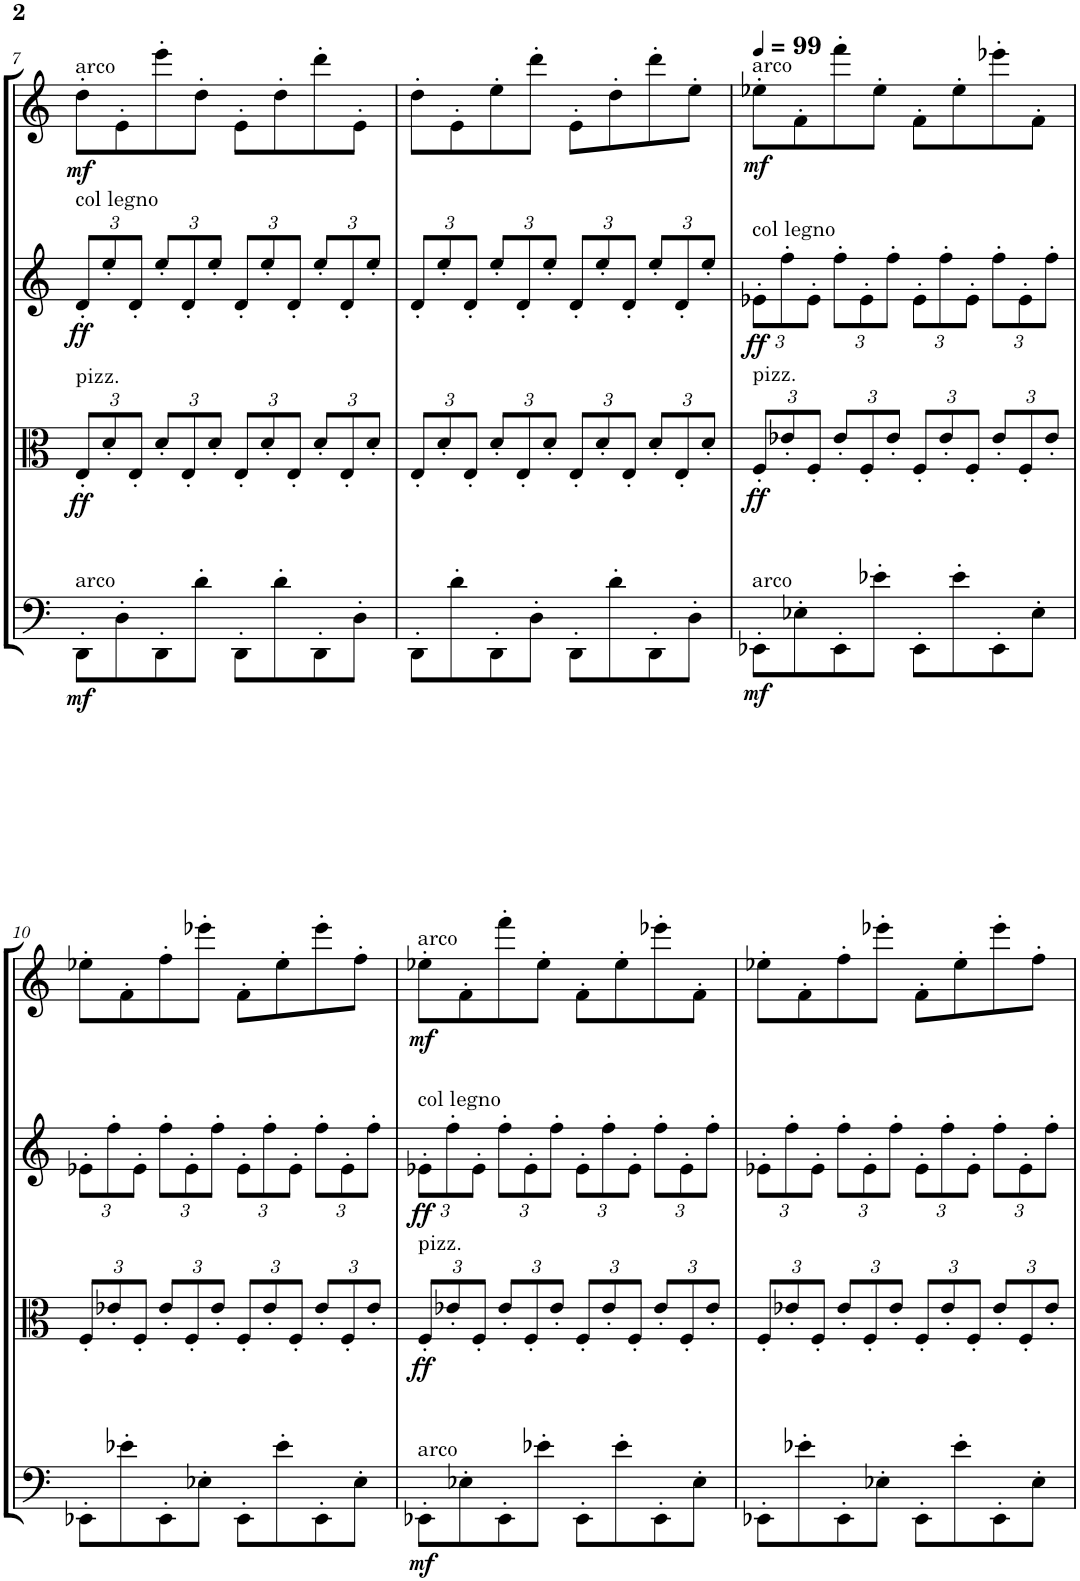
**kern	**dynam	**kern	**dynam	**kern	**dynam	**kern	**dynam
*part4	*part4	*part3	*part3	*part2	*part2	*part1	*part1
*staff4	*staff4	*staff3	*staff3	*staff2	*staff2	*staff1	*staff1
*I"Violoncello	*	*I"Viola	*	*I"Violin II	*	*I"Violin I	*
*I'Vc	*	*I'Vla	*	*I'Vln	*	*I'Vln	*
!!LO:PB:g=z
*clefF4	*	*clefC3	*	*clefG2	*	*clefG2	*
*k[]	*	*k[]	*	*k[]	*	*k[]	*
*M4/4	*	*M4/4	*	*M4/4	*	*M4/4	*
*	*	*Xbrackettup	*	*Xbrackettup	*	*	*
=7	=7	=7	=7	=7	=7	=7	=7
!	!	!	!	!	!	!LO:TX:a:t=arco	!
!	!	!	!	!LO:TX:a:t=col legno	!	!	!
!	!	!LO:TX:a:t=pizz.	!	!	!	!	!
!LO:TX:a:t=arco	!	!	!	!	!	!	!
!	!LO:DY:b	!	!LO:DY:b	!	!LO:DY:b	!	!LO:DY:b
8DD'\L	mf	12E'/L	ff	12d'/L	ff	8dd'\L	mf
.	.	12d'/	.	12ee'/	.	.	.
8D'\	.	.	.	.	.	8e'\	.
.	.	12E'/J	.	12d'/J	.	.	.
8DD'\	.	12d'/L	.	12ee'/L	.	8eee'\	.
.	.	12E'/	.	12d'/	.	.	.
8d'\J	.	.	.	.	.	8dd'\J	.
.	.	12d'/J	.	12ee'/J	.	.	.
8DD'\L	.	12E'/L	.	12d'/L	.	8e'\L	.
.	.	12d'/	.	12ee'/	.	.	.
8d'\	.	.	.	.	.	8dd'\	.
.	.	12E'/J	.	12d'/J	.	.	.
8DD'\	.	12d'/L	.	12ee'/L	.	8ddd'\	.
.	.	12E'/	.	12d'/	.	.	.
8D'\J	.	.	.	.	.	8e'\J	.
.	.	12d'/J	.	12ee'/J	.	.	.
=8	=8	=8	=8	=8	=8	=8	=8
8DD'\L	.	12E'/L	.	12d'/L	.	8dd'\L	.
.	.	12d'/	.	12ee'/	.	.	.
8d'\	.	.	.	.	.	8e'\	.
.	.	12E'/J	.	12d'/J	.	.	.
8DD'\	.	12d'/L	.	12ee'/L	.	8ee'\	.
.	.	12E'/	.	12d'/	.	.	.
8D'\J	.	.	.	.	.	8ddd'\J	.
.	.	12d'/J	.	12ee'/J	.	.	.
8DD'\L	.	12E'/L	.	12d'/L	.	8e'\L	.
.	.	12d'/	.	12ee'/	.	.	.
8d'\	.	.	.	.	.	8dd'\	.
.	.	12E'/J	.	12d'/J	.	.	.
8DD'\	.	12d'/L	.	12ee'/L	.	8ddd'\	.
.	.	12E'/	.	12d'/	.	.	.
8D'\J	.	.	.	.	.	8ee'\J	.
.	.	12d'/J	.	12ee'/J	.	.	.
=9	=9	=9	=9	=9	=9	=9	=9
*	*	*	*	*	*	*MM99	*
!	!	!	!	!	!	!LO:TX:a:t=arco	!
!	!	!	!	!LO:TX:a:t=col legno	!	!	!
!	!	!LO:TX:a:t=pizz.	!	!	!	!	!
!LO:TX:a:t=arco	!	!	!	!	!	!	!
!	!LO:DY:b	!	!LO:DY:b	!	!LO:DY:b	!	!LO:DY:b
8EE-X'\L	mf	12F'/L	ff	12e-X'\L	ff	8ee-X'\L	mf
.	.	12e-X'/	.	12ff'\	.	.	.
8E-X'\	.	.	.	.	.	8f'\	.
.	.	12F'/J	.	12e-'\J	.	.	.
8EE-'\	.	12e-'/L	.	12ff'\L	.	8fff'\	.
.	.	12F'/	.	12e-'\	.	.	.
8e-X'\J	.	.	.	.	.	8ee-'\J	.
.	.	12e-'/J	.	12ff'\J	.	.	.
8EE-'\L	.	12F'/L	.	12e-'\L	.	8f'\L	.
.	.	12e-'/	.	12ff'\	.	.	.
8e-'\	.	.	.	.	.	8ee-'\	.
.	.	12F'/J	.	12e-'\J	.	.	.
8EE-'\	.	12e-'/L	.	12ff'\L	.	8eee-X'\	.
.	.	12F'/	.	12e-'\	.	.	.
8E-'\J	.	.	.	.	.	8f'\J	.
.	.	12e-'/J	.	12ff'\J	.	.	.
!!LO:LB:g=z
=10	=10	=10	=10	=10	=10	=10	=10
8EE-X'\L	.	12F'/L	.	12e-X'\L	.	8ee-X'\L	.
.	.	12e-X'/	.	12ff'\	.	.	.
8e-X'\	.	.	.	.	.	8f'\	.
.	.	12F'/J	.	12e-'\J	.	.	.
8EE-'\	.	12e-'/L	.	12ff'\L	.	8ff'\	.
.	.	12F'/	.	12e-'\	.	.	.
8E-X'\J	.	.	.	.	.	8eee-X'\J	.
.	.	12e-'/J	.	12ff'\J	.	.	.
8EE-'\L	.	12F'/L	.	12e-'\L	.	8f'\L	.
.	.	12e-'/	.	12ff'\	.	.	.
8e-'\	.	.	.	.	.	8ee-'\	.
.	.	12F'/J	.	12e-'\J	.	.	.
8EE-'\	.	12e-'/L	.	12ff'\L	.	8eee-'\	.
.	.	12F'/	.	12e-'\	.	.	.
8E-'\J	.	.	.	.	.	8ff'\J	.
.	.	12e-'/J	.	12ff'\J	.	.	.
=11	=11	=11	=11	=11	=11	=11	=11
!	!	!	!	!	!	!LO:TX:a:t=arco	!
!	!	!	!	!LO:TX:a:t=col legno	!	!	!
!	!	!LO:TX:a:t=pizz.	!	!	!	!	!
!LO:TX:a:t=arco	!	!	!	!	!	!	!
!	!LO:DY:b	!	!LO:DY:b	!	!LO:DY:b	!	!LO:DY:b
8EE-X'\L	mf	12F'/L	ff	12e-X'\L	ff	8ee-X'\L	mf
.	.	12e-X'/	.	12ff'\	.	.	.
8E-X'\	.	.	.	.	.	8f'\	.
.	.	12F'/J	.	12e-'\J	.	.	.
8EE-'\	.	12e-'/L	.	12ff'\L	.	8fff'\	.
.	.	12F'/	.	12e-'\	.	.	.
8e-X'\J	.	.	.	.	.	8ee-'\J	.
.	.	12e-'/J	.	12ff'\J	.	.	.
8EE-'\L	.	12F'/L	.	12e-'\L	.	8f'\L	.
.	.	12e-'/	.	12ff'\	.	.	.
8e-'\	.	.	.	.	.	8ee-'\	.
.	.	12F'/J	.	12e-'\J	.	.	.
8EE-'\	.	12e-'/L	.	12ff'\L	.	8eee-X'\	.
.	.	12F'/	.	12e-'\	.	.	.
8E-'\J	.	.	.	.	.	8f'\J	.
.	.	12e-'/J	.	12ff'\J	.	.	.
=12	=12	=12	=12	=12	=12	=12	=12
8EE-X'\L	.	12F'/L	.	12e-X'\L	.	8ee-X'\L	.
.	.	12e-X'/	.	12ff'\	.	.	.
8e-X'\	.	.	.	.	.	8f'\	.
.	.	12F'/J	.	12e-'\J	.	.	.
8EE-'\	.	12e-'/L	.	12ff'\L	.	8ff'\	.
.	.	12F'/	.	12e-'\	.	.	.
8E-X'\J	.	.	.	.	.	8eee-X'\J	.
.	.	12e-'/J	.	12ff'\J	.	.	.
8EE-'\L	.	12F'/L	.	12e-'\L	.	8f'\L	.
.	.	12e-'/	.	12ff'\	.	.	.
8e-'\	.	.	.	.	.	8ee-'\	.
.	.	12F'/J	.	12e-'\J	.	.	.
8EE-'\	.	12e-'/L	.	12ff'\L	.	8eee-'\	.
.	.	12F'/	.	12e-'\	.	.	.
8E-'\J	.	.	.	.	.	8ff'\J	.
.	.	12e-'/J	.	12ff'\J	.	.	.
=	=	=	=	=	=	=	=
*-	*-	*-	*-	*-	*-	*-	*-
